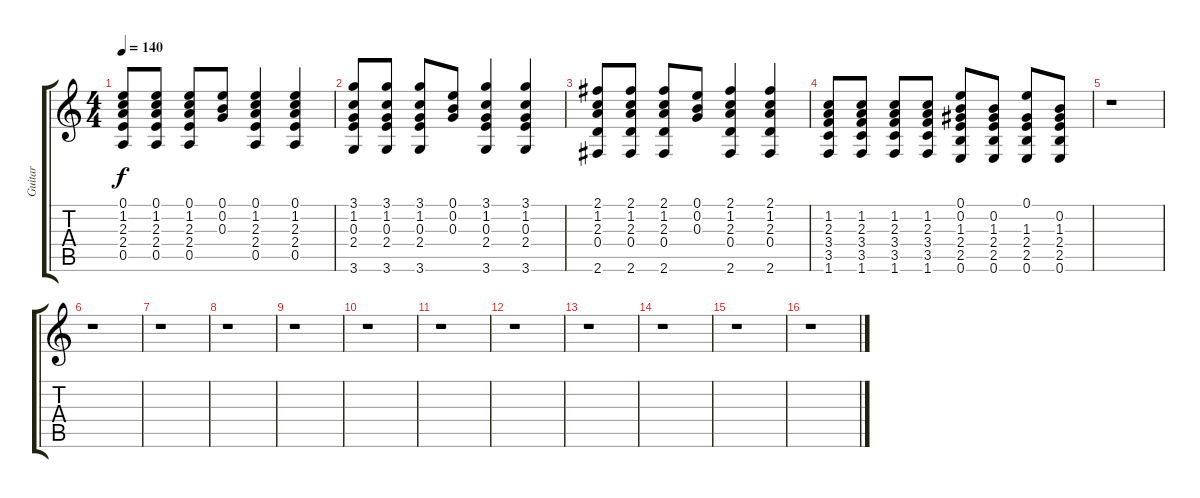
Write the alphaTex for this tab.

\track ("Guitar" "Guitar") {instrument overdrivenguitar}
\staff {score tabs}
\tuning (E4 B3 G3 D3 A2 E2) {hide}
\ts (4 4)
\tempo 140
\clef g2
\ks c
(0.1 1.2 2.3 2.4 0.5).8{dy f} (0.1 1.2 2.3 2.4 0.5).8 (0.1 1.2 2.3 2.4 0.5).8 (0.1 0.2 0.3).8 (0.1 1.2 2.3 2.4 0.5).4 (0.1 1.2 2.3 2.4 0.5).4 |
(3.1 1.2 0.3 2.4 3.6).8 (3.1 1.2 0.3 2.4 3.6).8 (3.1 1.2 0.3 2.4 3.6).8 (0.1 0.2 0.3).8 (3.1 1.2 0.3 2.4 3.6).4 (3.1 1.2 0.3 2.4 3.6).4 |
(2.1 1.2 2.3 0.4 2.6).8 (2.1 1.2 2.3 0.4 2.6).8 (2.1 1.2 2.3 0.4 2.6).8 (0.1 0.2 0.3).8 (2.1 1.2 2.3 0.4 2.6).4 (2.1 1.2 2.3 0.4 2.6).4 |
(1.2 2.3 3.4 3.5 1.6).8 (1.2 2.3 3.4 3.5 1.6).8 (1.2 2.3 3.4 3.5 1.6).8 (1.2 2.3 3.4 3.5 1.6).8 (0.1 0.2 1.3 2.4 2.5 0.6).8 (0.2 1.3 2.4 2.5 0.6).8 (0.1 1.3 2.4 2.5 0.6).8 (0.2 1.3 2.4 2.5 0.6).8 |
r.1 |
r.1 |
r.1 |
r.1 |
r.1 |
r.1 |
r.1 |
r.1 |
r.1 |
r.1 |
r.1 |
r.1
